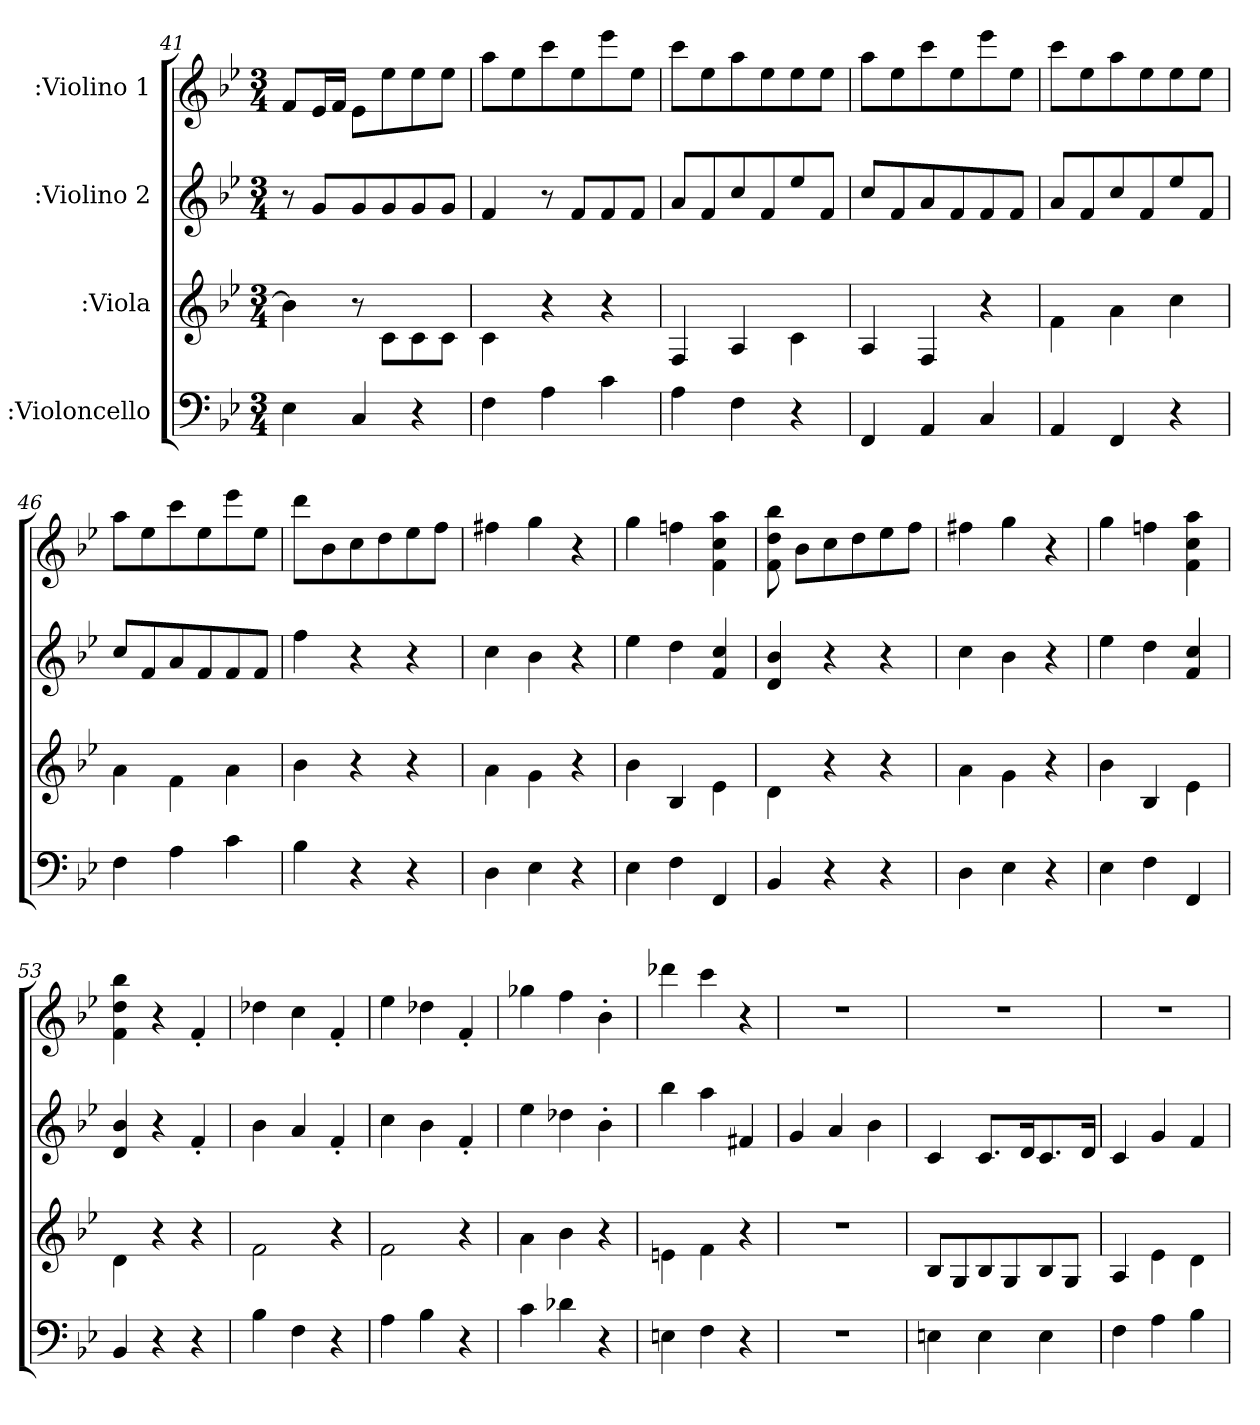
**kern	**kern	**kern	**kern
*part4	*part3	*part2	*part1
*staff4	*staff3	*staff2	*staff1
*I":Violoncello	*I":Viola	*I":Violino 2	*I":Violino 1
*clefF4	*	*clefG2	*clefG2
*k[b-e-]	*k[b-e-]	*k[b-e-]	*k[b-e-]
*g:	*g:	*g:	*g:
*M3/4	*M3/4	*M3/4	*M3/4
=41	=41	=41	=41
4E-\	4b-\]	8r	8f/L
.	.	8g/L	16e-/L
.	.	.	16f/JJ
4C/	8r	8g/	8e-\L
.	8c\L	8g/	8ee-\
4r	8c\	8g/	8ee-\
.	8c\J	8g/J	8ee-\J
=42	=42	=42	=42
4F\	4c\	4f/	8aa\L
.	.	.	8ee-\
4A\	4r	8r	8ccc\
.	.	8f/L	8ee-\
4c\	4r	8f/	8eee-\
.	.	8f/J	8ee-\J
=43	=43	=43	=43
4A\	4F/	8a/L	8ccc\L
.	.	8f/	8ee-\
4F\	4A/	8cc/	8aa\
.	.	8f/	8ee-\
4r	4c\	8ee-/	8ee-\
.	.	8f/J	8ee-\J
=44	=44	=44	=44
4FF/	4A/	8cc/L	8aa\L
.	.	8f/	8ee-\
4AA/	4F/	8a/	8ccc\
.	.	8f/	8ee-\
4C/	4r	8f/	8eee-\
.	.	8f/J	8ee-\J
=45	=45	=45	=45
4AA/	4f\	8a/L	8ccc\L
.	.	8f/	8ee-\
4FF/	4a\	8cc/	8aa\
.	.	8f/	8ee-\
4r	4cc\	8ee-/	8ee-\
.	.	8f/J	8ee-\J
=46	=46	=46	=46
4F\	4a\	8cc/L	8aa\L
.	.	8f/	8ee-\
4A\	4f\	8a/	8ccc\
.	.	8f/	8ee-\
4c\	4a\	8f/	8eee-\
.	.	8f/J	8ee-\J
=47	=47	=47	=47
4B-\	4b-\	4ff\	8ddd\L
.	.	.	8b-\
4r	4r	4r	8cc\
.	.	.	8dd\
4r	4r	4r	8ee-\
.	.	.	8ff\J
=48	=48	=48	=48
4D\	4a\	4cc\	4ff#X\
4E-\	4g\	4b-\	4gg\
4r	4r	4r	4r
=49	=49	=49	=49
4E-\	4b-\	4ee-\	4gg\
4F\	4B-/	4dd\	4ffn\
4FF/	4e-\	4cc/ 4f/	4aa\ 4cc\ 4f\
=50	=50	=50	=50
4BB-/	4d\	4b-/ 4d/	8bb-\ 8dd\ 8f\
.	.	.	8b-\L
4r	4r	4r	8cc\
.	.	.	8dd\
4r	4r	4r	8ee-\
.	.	.	8ff\J
=51	=51	=51	=51
4D\	4a\	4cc\	4ff#X\
4E-\	4g\	4b-\	4gg\
4r	4r	4r	4r
=52	=52	=52	=52
4E-\	4b-\	4ee-\	4gg\
4F\	4B-/	4dd\	4ffn\
4FF/	4e-\	4cc/ 4f/	4aa\ 4cc\ 4f\
=53	=53	=53	=53
4BB-/	4d\	4b-/ 4d/	4bb-\ 4dd\ 4f\
4r	4r	4r	4r
4r	4r	4f'>/	4f'>/
=54	=54	=54	=54
4B-\	2f\	4b-\	4dd-X\
4F\	.	4a/	4cc\
4r	4r	4f'>/	4f'>/
=55	=55	=55	=55
4A\	2f\	4cc\	4ee-\
4B-\	.	4b-\	4dd-X\
4r	4r	4f'>/	4f'>/
=56	=56	=56	=56
4c\	4a\	4ee-\	4gg-X\
4d-X\	4b-\	4dd-X\	4ff\
4r	4r	4b-'>\	4b-'>\
=57	=57	=57	=57
4En\	4en\	4bb-\	4ddd-X\
4F\	4f\	4aa\	4ccc\
4r	4r	4f#X/	4r
=58	=58	=58	=58
2.r	2.r	4g/	2.r
.	.	4a/	.
.	.	4b-\	.
=59	=59	=59	=59
4En\	8B-/L	4c/	2.r
.	8G/	.	.
4E\	8B-/	8.c/L	.
.	8G/	.	.
.	.	16d/	.
4E\	8B-/	8.c/	.
.	8G/J	.	.
.	.	16d/Jk	.
=60	=60	=60	=60
4F\	4A/	4c/	2.r
4A\	4e-\	4g/	.
4B-\	4d\	4f/	.
=	=	=	=
*-	*-	*-	*-
